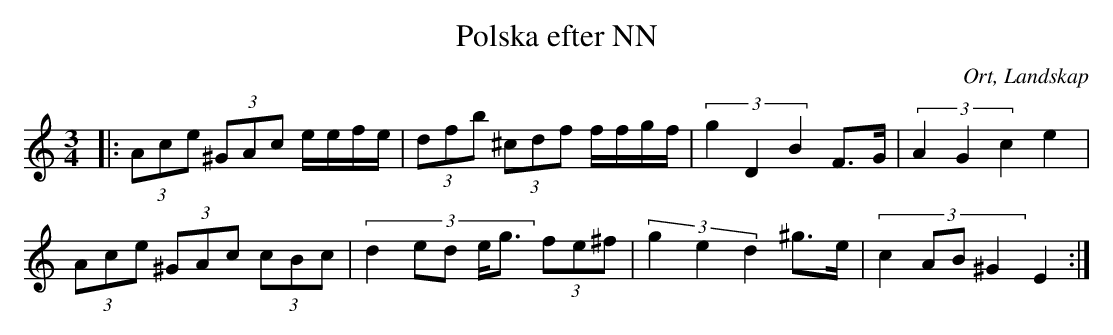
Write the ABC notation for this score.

X:1
T:Polska efter NN
O:Ort, Landskap
M:3/4
L:1/8
M:3/4
K:C
|: (3 Ace (3^GAc e/e/f/e/| (3 dfb (3^cdf f/f/g/f/|(3:2:3 g2 D2 B2 F>G|(3:2:3 A2 G2 c2 e2|
(3 Ace (3^GAc (3cBc| (3:2:5 d2 ed e<g (3fe^f|(3:2:3 g2 e2 d2 ^g>e|(3:2:4 c2 AB ^G2 E2:|
